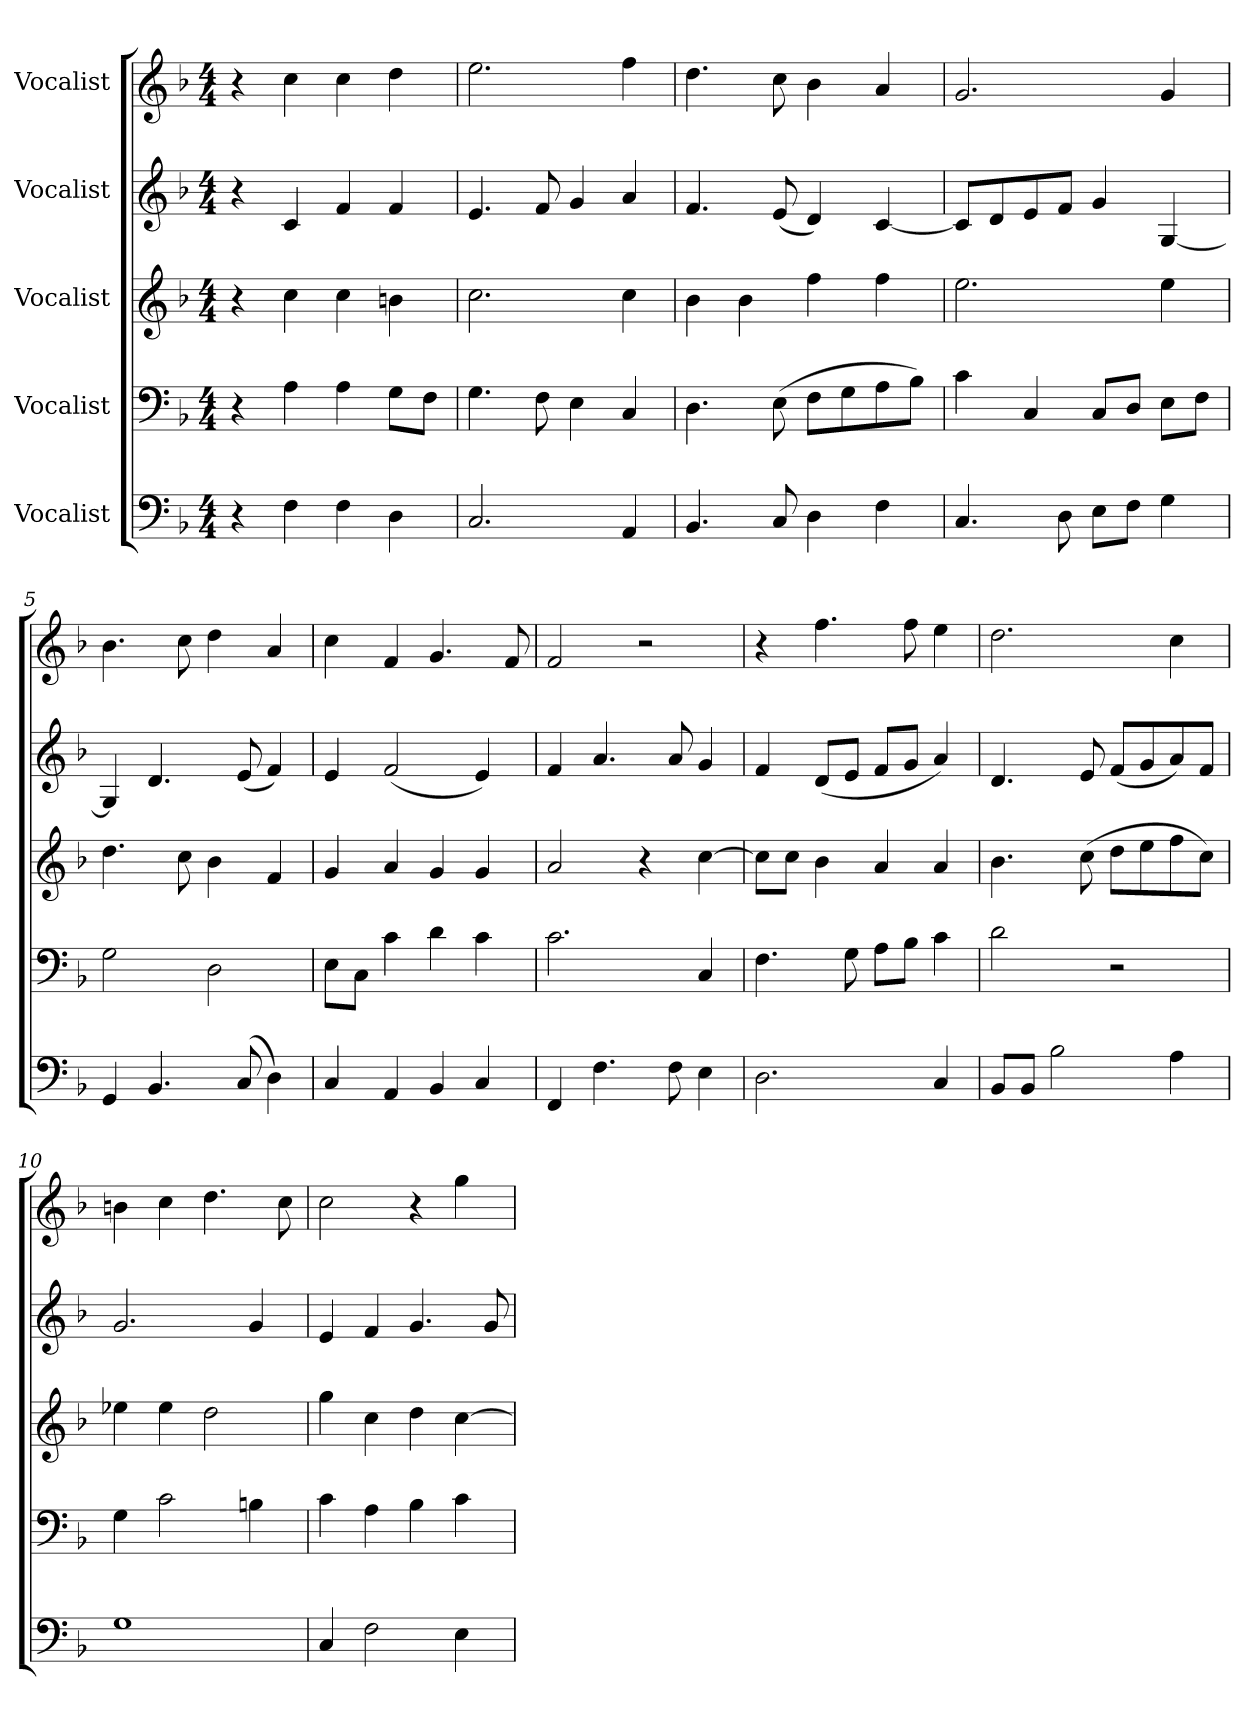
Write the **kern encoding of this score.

**kern	**kern	**kern	**kern	**kern
*part5	*part4	*part3	*part2	*part1
*staff5	*staff4	*staff3	*staff2	*staff1
*I"Vocalist	*I"Vocalist	*I"Vocalist	*I"Vocalist	*I"Vocalist
*clefF4	*clefF4	*clefG2	*clefG2	*clefG2
*k[b-]	*k[b-]	*k[b-]	*k[b-]	*k[b-]
*M4/4	*M4/4	*M4/4	*M4/4	*M4/4
*MM160	*MM160	*MM160	*MM160	*MM160
=1	=1	=1	=1	=1
4r	4r	4r	4r	4r
4F\	4A\	4cc\	4c/	4cc\
4F\	4A\	4cc\	4f/	4cc\
4D\	8G\L	4bn\	4f/	4dd\
.	8F\J	.	.	.
=2	=2	=2	=2	=2
2.C/	4.G\	2.cc\	4.e/	2.ee\
.	8F\	.	8f/	.
.	4E\	.	4g/	.
4AA/	4C/	4cc\	4a/	4ff\
=3	=3	=3	=3	=3
4.BB-/	4.D\	4b-\	4.f/	4.dd\
.	.	4b-\	.	.
8C/	(8E\	.	(8e/	8cc\
4D\	8F\L	4ff\	4d/)	4b-\
.	8G\	.	.	.
4F\	8A\	4ff\	[4c/	4a/
.	8B-\J)	.	.	.
=4	=4	=4	=4	=4
4.C/	4c\	2.ee\	8c/L]	2.g/
.	.	.	8d/	.
.	4C/	.	8e/	.
8D\	.	.	8f/J	.
8E\L	8C/L	.	4g/	.
8F\J	8D/J	.	.	.
4G\	8E\L	4ee\	[4G/	4g/
.	8F\J	.	.	.
=5	=5	=5	=5	=5
4GG/	2G\	4.dd\	4G/]	4.b-\
4.BB-/	.	.	4.d/	.
.	.	8cc\	.	8cc\
.	2D\	4b-\	.	4dd\
(8C/	.	.	(8e/	.
4D\)	.	4f/	4f/)	4a/
=6	=6	=6	=6	=6
4C/	8E\L	4g/	4e/	4cc\
.	8C\J	.	.	.
4AA/	4c\	4a/	(2f/	4f/
4BB-/	4d\	4g/	.	4.g/
4C/	4c\	4g/	4e/)	.
.	.	.	.	8f/
=7	=7	=7	=7	=7
4FF/	2.c\	2a/	4f/	2f/
4.F\	.	.	4.a/	.
.	.	4r	.	2r
8F\	.	.	8a/	.
4E\	4C/	[4cc\	4g/	.
=8	=8	=8	=8	=8
2.D\	4.F\	8cc\L]	4f/	4r
.	.	8cc\J	.	.
.	.	4b-\	(8d/L	4.ff\
.	8G\	.	8e/J	.
.	8A\L	4a/	8f/L	.
.	8B-\J	.	8g/J	8ff\
4C/	4c\	4a/	4a/)	4ee\
=9	=9	=9	=9	=9
8BB-/L	2d\	4.b-\	4.d/	2.dd\
8BB-/J	.	.	.	.
2B-\	.	.	.	.
.	.	(8cc\	8e/	.
.	2r	8dd\L	(8f/L	.
.	.	8ee\	8g/	.
4A\	.	8ff\	8a/)	4cc\
.	.	8cc\J)	8f/J	.
=10	=10	=10	=10	=10
1G	4G\	4ee-X\	2.g/	4bn\
.	2c\	4ee-\	.	4cc\
.	.	2dd\	.	4.dd\
.	4Bn\	.	4g/	.
.	.	.	.	8cc\
=11	=11	=11	=11	=11
4C/	4c\	4gg\	4e/	2cc\
2F\	4A\	4cc\	4f/	.
.	4B-\	4dd\	4.g/	4r
4E\	4c\	[4cc\	.	4gg\
.	.	.	8g/	.
=	=	=	=	=
*-	*-	*-	*-	*-
